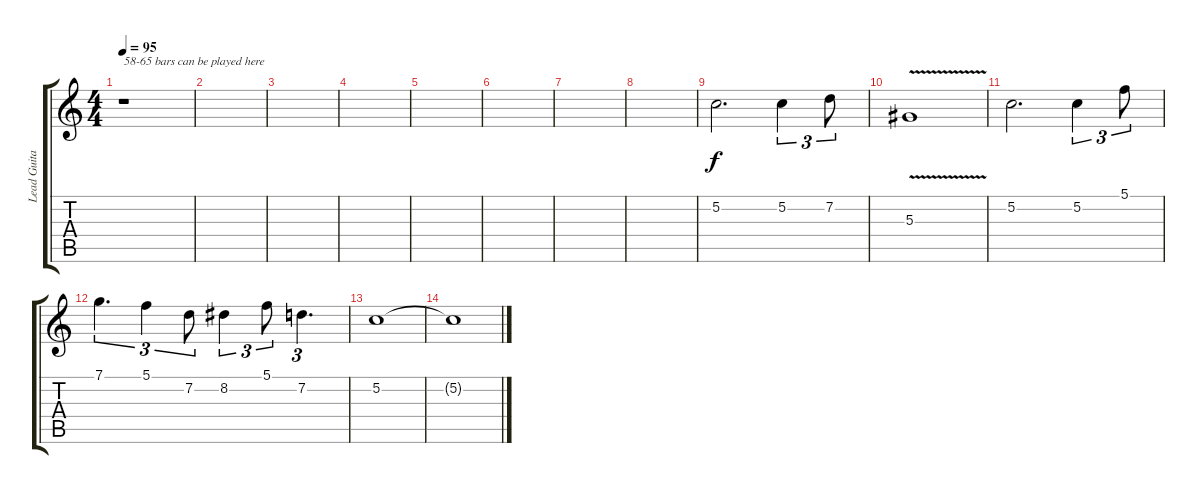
\track ("Lead Guitar" "Lead Guita") {instrument distortionguitar}
\staff {score tabs}
\tuning (C4 G3 Eb3 Bb2 F2 C2) {hide}
\ts (4 4)
\tempo 95
\clef g2
\ks c
r.1{txt "58-65 bars can be played here" dy f} |
|
|
|
|
|
|
|
5.2.2{d} 5.2.4{tu (3 2)} 7.2.8{tu (3 2)} |
5.3{v}.1 |
5.2.2{d} 5.2.4{tu (3 2)} 5.1.8{tu (3 2)} |
7.1.4{d tu (3 2)} 5.1.4{tu (3 2)} 7.2.8{tu (3 2)} 8.2.4{tu (3 2)} 5.1.8{tu (3 2)} 7.2.4{d tu (3 2)} |
5.2.1 |
5.2{t}.1
